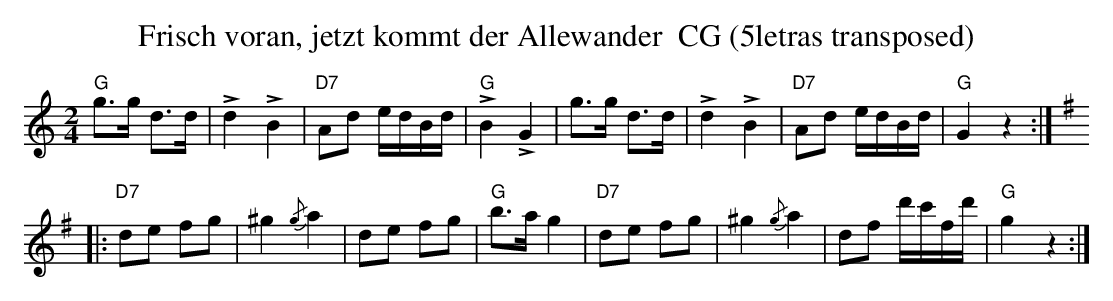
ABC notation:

X:1
T: Frisch voran, jetzt kommt der Allewander  CG (5letras transposed)
M:2/4
L:1/8
K:C transpose=3 %%MIDI gchordon
"G"g>g d>d | !>!d2!>!B2 | "D7"Ad e/d/B/d/ | "G"!>!B2!>!G2 | g>g d>d | !>!d2!>!B2 |  "D7"Ad e/d/B/d/ | "G"G2z2 :: [K:G]
"D7"de fg | ^g2 {/g}a2 | de fg | "G"b>ag2 | "D7"de fg | ^g2{/g}a2 | df d'/c'/f/d'/ | "G"g2z2 :|
